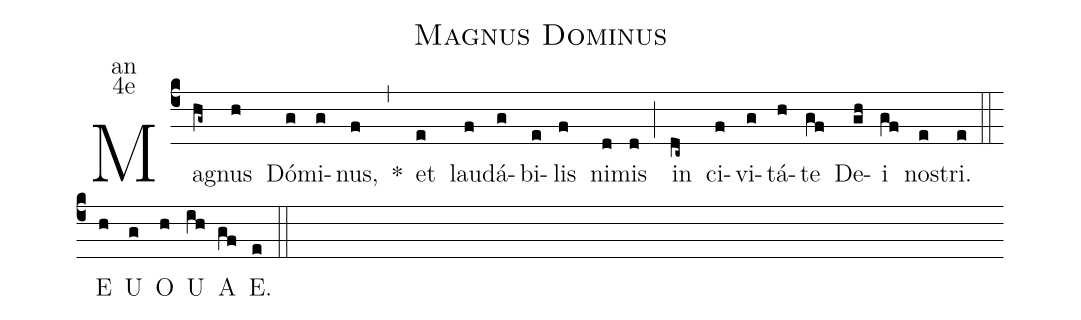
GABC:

name:Magnus Dominus;
office-part:an;
mode:4e;
%%
(c4) Ma(hg~)gnus(h) Dó(g)mi(g)nus,(f) <sp>*</sp>(,) et(e) lau(f)dá(g)bi(e)lis(f) ni(d)mis(d) (;) in(dc~) ci(f)vi(g)tá(h)te(gf) De(gh)i(gf) no(e)stri.(e)  (::) <eu>E(h) U(g) O(h) U(ih) A(gf) E.(e) </eu>(::)
